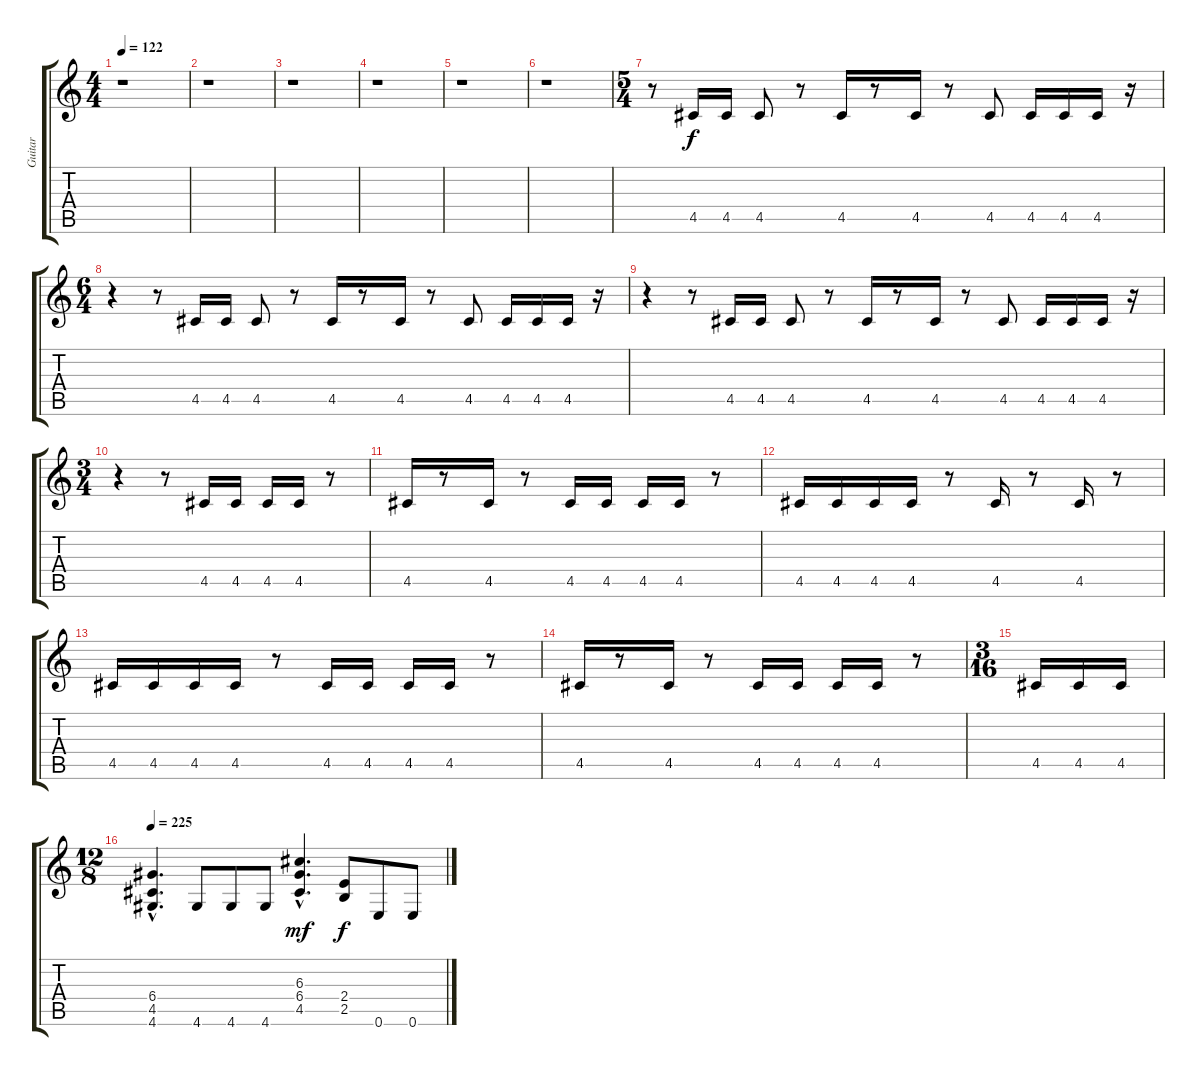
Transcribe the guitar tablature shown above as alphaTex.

\track ("Guitar" "Guitar") {instrument overdrivenguitar}
\staff {score tabs}
\tuning (E4 B3 G3 D3 A2 E2) {hide}
\ts (4 4)
\tempo 122
\clef g2
\ks c
r.1{dy f instrument overdrivenguitar} |
r.1 |
r.1 |
r.1 |
r.1 |
r.1 |
\ts (5 4)
r.8 4.5.16 4.5.16 4.5.8 r.8 4.5.16 r.8 4.5.16 r.8 4.5.8 4.5.16 4.5.16 4.5.16 r.16 |
\ts (6 4)
r.4 r.8 4.5.16 4.5.16 4.5.8 r.8 4.5.16 r.8 4.5.16 r.8 4.5.8 4.5.16 4.5.16 4.5.16 r.16 |
r.4 r.8 4.5.16 4.5.16 4.5.8 r.8 4.5.16 r.8 4.5.16 r.8 4.5.8 4.5.16 4.5.16 4.5.16 r.16 |
\ts (3 4)
r.4 r.8 4.5.16 4.5.16 4.5.16 4.5.16 r.8 |
4.5.16 r.8 4.5.16 r.8 4.5.16 4.5.16 4.5.16 4.5.16 r.8 |
4.5.16 4.5.16 4.5.16 4.5.16 r.8 4.5.16 r.8 4.5.16 r.8 |
4.5.16 4.5.16 4.5.16 4.5.16 r.8 4.5.16 4.5.16 4.5.16 4.5.16 r.8 |
4.5.16 r.8 4.5.16 r.8 4.5.16 4.5.16 4.5.16 4.5.16 r.8 |
\ts (3 16)
4.5.16 4.5.16 4.5.16 |
\ts (12 8)
\tempo 225
(6.4{hac} 4.5{hac} 4.6{hac}).4{d} 4.6.8 4.6.8 4.6.8 (6.3{hac} 6.4{hac} 4.5{hac}).4{d dy mf} (2.4 2.5).8{dy f} 0.6.8 0.6.8
